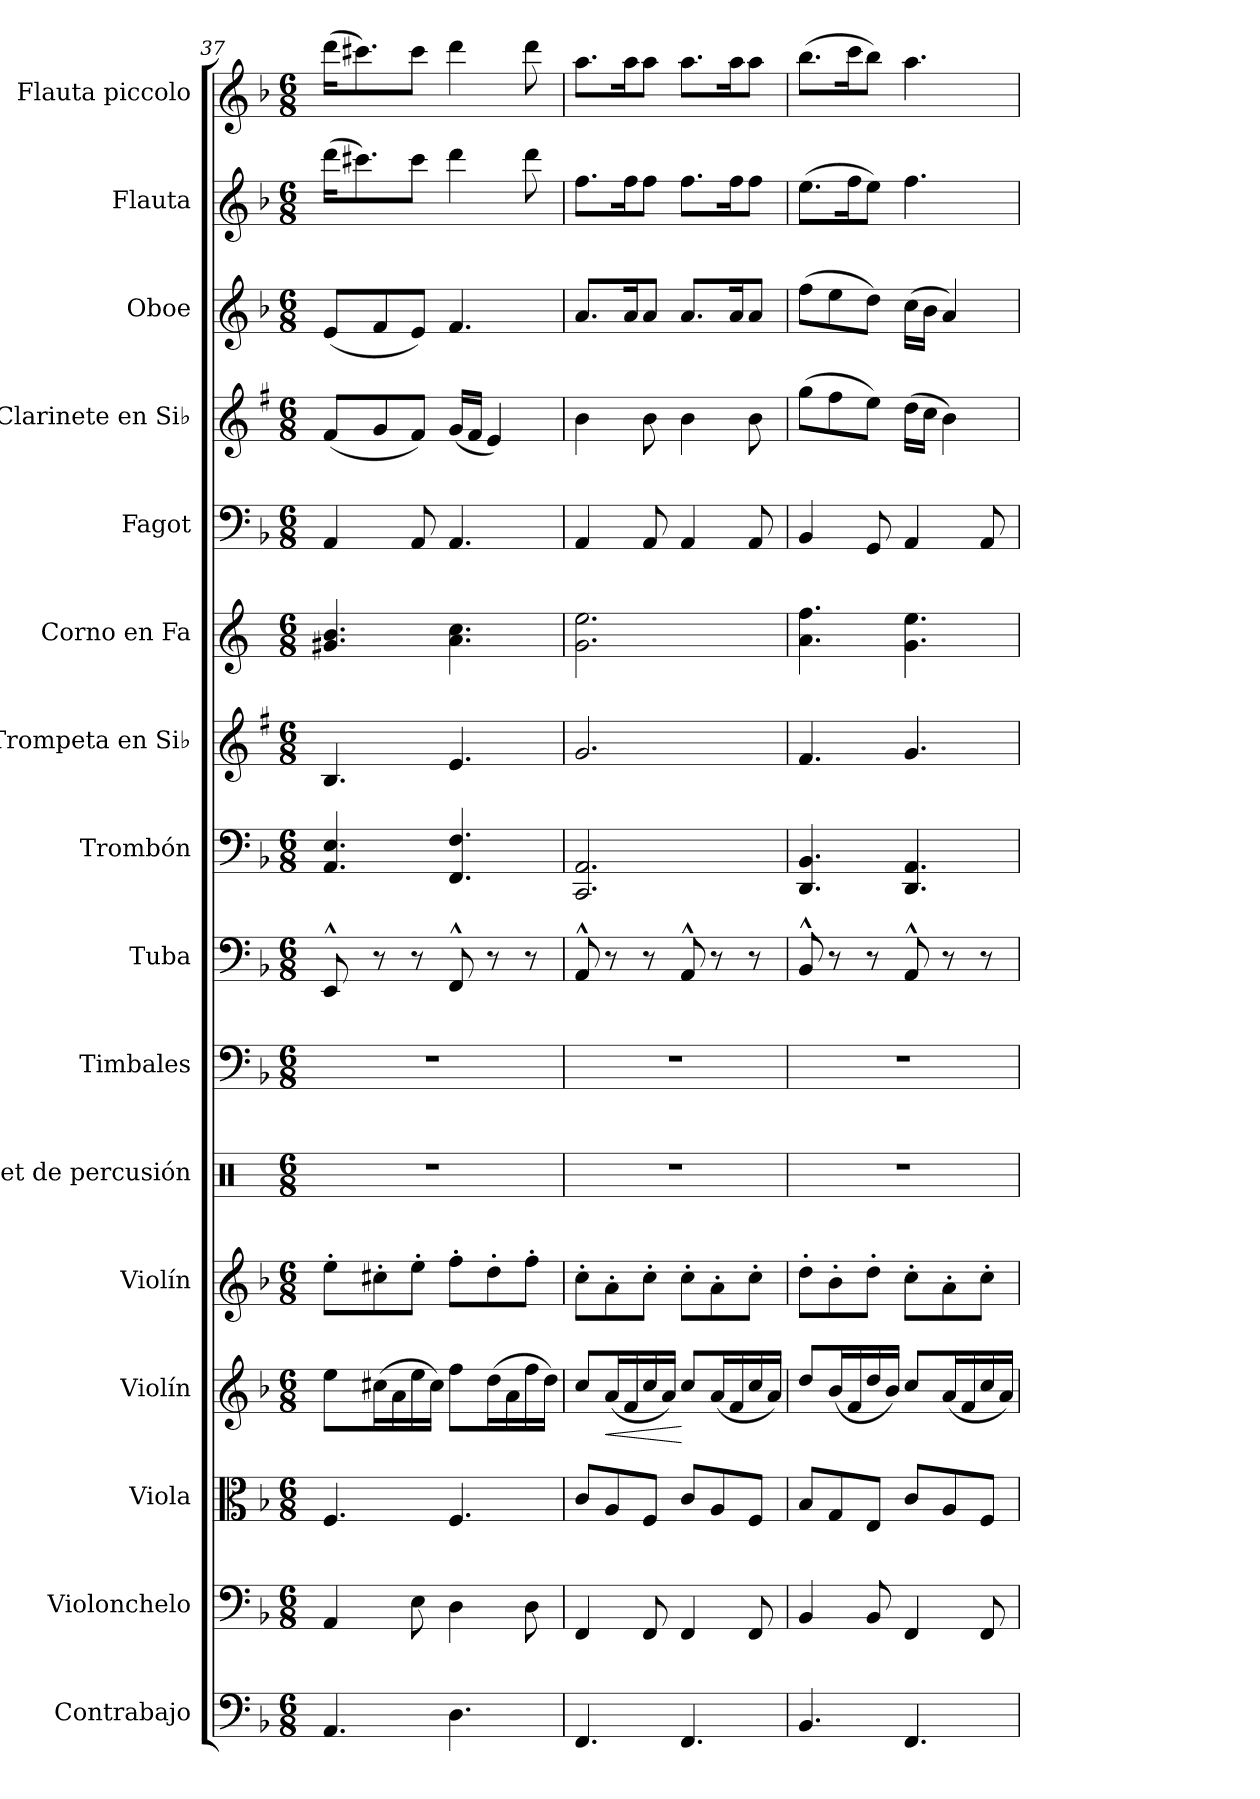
**kern	**kern	**kern	**kern	**dynam	**kern	**kern	**kern	**kern	**kern	**kern	**kern	**kern	**kern	**kern	**kern	**kern
*part16	*part15	*part14	*part13	*part13	*part12	*part11	*part10	*part9	*part8	*part7	*part6	*part5	*part4	*part3	*part2	*part1
*staff16	*staff15	*staff14	*staff13	*staff13	*staff12	*staff11	*staff10	*staff9	*staff8	*staff7	*staff6	*staff5	*staff4	*staff3	*staff2	*staff1
*I"Contrabajo	*I"Violonchelo	*I"Viola	*I"Violín	*	*I"Violín	*I"Set de percusión	*I"Timbales	*I"Tuba	*I"Trombón	*I"Trompeta en Si♭	*I"Corno en Fa	*I"Fagot	*I"Clarinete en Si♭	*I"Oboe	*I"Flauta	*I"Flauta piccolo
*I'Cb.	*I'Vc.	*I'Vla.	*I'Vln.	*	*I'Vln.	*	*I'Timb.	*I'Tba.	*I'Tbn.	*I'Tpt. Si♭	*I'Cor. Fa	*I'Fag.	*I'Cl. Si♭	*I'Ob.	*I'Fl.	*I'Picc.
!!LO:PB:g=z
*clefF4	*clefF4	*clefC3	*clefG2	*	*clefG2	*clefX	*clefF4	*clefF4	*clefF4	*clefG2	*clefG2	*clefF4	*clefG2	*clefG2	*clefG2	*clefG2
*ITrd7c12	*	*	*	*	*	*	*	*	*	*ITrd1c2	*ITrd4c7	*	*ITrd1c2	*	*	*ITrd-7c-12
*k[b-]	*k[b-]	*k[b-]	*k[b-]	*	*k[b-]	*k[]	*k[b-]	*k[b-]	*k[b-]	*k[b-]	*k[b-]	*k[b-]	*k[b-]	*k[b-]	*k[b-]	*k[b-]
*M6/8	*M6/8	*M6/8	*M6/8	*	*M6/8	*M6/8	*M6/8	*M6/8	*M6/8	*M6/8	*M6/8	*M6/8	*M6/8	*M6/8	*M6/8	*M6/8
=37	=37	=37	=37	=37	=37	=37	=37	=37	=37	=37	=37	=37	=37	=37	=37	=37
4.AAA/	4AA/	4.F/	8ee\L	.	8ee'\L	2.r	2.r	8EE^^/	4.AA/ 4.E/	4.A/	4.c#X/ 4.e/	4AA/	(<8e/L	(<8e/L	(>16ddd\KL	(>16dddd\KL
.	.	.	.	.	.	.	.	.	.	.	.	.	.	.	8.ccc#X\)	8.cccc#X\)
.	.	.	(>16cc#X\L	.	8cc#X'\	.	.	8r	.	.	.	.	8f/	8f/	.	.
.	.	.	16a\	.	.	.	.	.	.	.	.	.	.	.	.	.
.	8E\	.	16ee\	.	8ee'\J	.	.	8r	.	.	.	8AA/	8e/J)	8e/J)	8ccc#\J	8cccc#\J
.	.	.	16cc#\JJ)	.	.	.	.	.	.	.	.	.	.	.	.	.
4.DD\	4D\	4.F/	8ff\L	.	8ff'\L	.	.	8FF^^/	4.FF/ 4.F/	4.d/	4.d\ 4.f\	4.AA/	(<16f/LL	4.f/	4ddd\	4dddd\
.	.	.	.	.	.	.	.	.	.	.	.	.	16e/JJ	.	.	.
.	.	.	(>16dd\L	.	8dd'\	.	.	8r	.	.	.	.	4d/)	.	.	.
.	.	.	16a\	.	.	.	.	.	.	.	.	.	.	.	.	.
.	8D\	.	16ff\	.	8ff'\J	.	.	8r	.	.	.	.	.	.	8ddd\	8dddd\
.	.	.	16dd\JJ)	.	.	.	.	.	.	.	.	.	.	.	.	.
=38	=38	=38	=38	=38	=38	=38	=38	=38	=38	=38	=38	=38	=38	=38	=38	=38
4.FFF/	4FF/	8c/L	8cc/L	.	8cc'\L	2.r	2.r	8AA^^/	2.CC/ 2.AA/	2.f/	2.c\ 2.a\	4AA/	4a\	8.a/L	8.ff\L	8.aaa\L
!	!	!	!	!LO:HP:b	!	!	!	!	!	!	!	!	!	!	!	!
.	.	8A/	(<16a/L	<	8a'\	.	.	8r	.	.	.	.	.	.	.	.
.	.	.	16f/	.	.	.	.	.	.	.	.	.	.	16a/K	16ff\K	16aaa\K
.	8FF/	8F/J	16cc/	.	8cc'\J	.	.	8r	.	.	.	8AA/	8a\	8a/J	8ff\J	8aaa\J
.	.	.	16a/JJ)	.	.	.	.	.	.	.	.	.	.	.	.	.
4.FFF/	4FF/	8c/L	8cc/L	[	8cc'\L	.	.	8AA^^/	.	.	.	4AA/	4a\	8.a/L	8.ff\L	8.aaa\L
.	.	8A/	(<16a/L	.	8a'\	.	.	8r	.	.	.	.	.	.	.	.
.	.	.	16f/	.	.	.	.	.	.	.	.	.	.	16a/K	16ff\K	16aaa\K
.	8FF/	8F/J	16cc/	.	8cc'\J	.	.	8r	.	.	.	8AA/	8a\	8a/J	8ff\J	8aaa\J
.	.	.	16a/JJ)	.	.	.	.	.	.	.	.	.	.	.	.	.
=39	=39	=39	=39	=39	=39	=39	=39	=39	=39	=39	=39	=39	=39	=39	=39	=39
4.BBB-/	4BB-/	8B-/L	8dd/L	.	8dd'\L	2.r	2.r	8BB-^^/	4.DD/ 4.BB-/	4.e/	4.d\ 4.b-\	4BB-/	(>8ff\L	(>8ff\L	(>8.ee\L	(>8.bbb-\L
.	.	8G/	(<16b-/L	.	8b-'\	.	.	8r	.	.	.	.	8ee\	8ee\	.	.
.	.	.	16f/	.	.	.	.	.	.	.	.	.	.	.	16ff\K	16cccc\K
.	8BB-/	8E/J	16dd/	.	8dd'\J	.	.	8r	.	.	.	8GG/	8dd\J)	8dd\J)	8ee\J)	8bbb-\J)
.	.	.	16b-/JJ)	.	.	.	.	.	.	.	.	.	.	.	.	.
4.FFF/	4FF/	8c/L	8cc/L	.	8cc'\L	.	.	8AA^^/	4.DD/ 4.AA/	4.f/	4.c\ 4.a\	4AA/	(>16cc\LL	(>16cc\LL	4.ff\	4.aaa\
.	.	.	.	.	.	.	.	.	.	.	.	.	16b-\JJ	16b-\JJ	.	.
.	.	8A/	(<16a/L	.	8a'\	.	.	8r	.	.	.	.	4a\)	4a/)	.	.
.	.	.	16f/	.	.	.	.	.	.	.	.	.	.	.	.	.
.	8FF/	8F/J	16cc/	.	8cc'\J	.	.	8r	.	.	.	8AA/	.	.	.	.
.	.	.	16a/JJ)	.	.	.	.	.	.	.	.	.	.	.	.	.
=	=	=	=	=	=	=	=	=	=	=	=	=	=	=	=	=
*-	*-	*-	*-	*-	*-	*-	*-	*-	*-	*-	*-	*-	*-	*-	*-	*-
